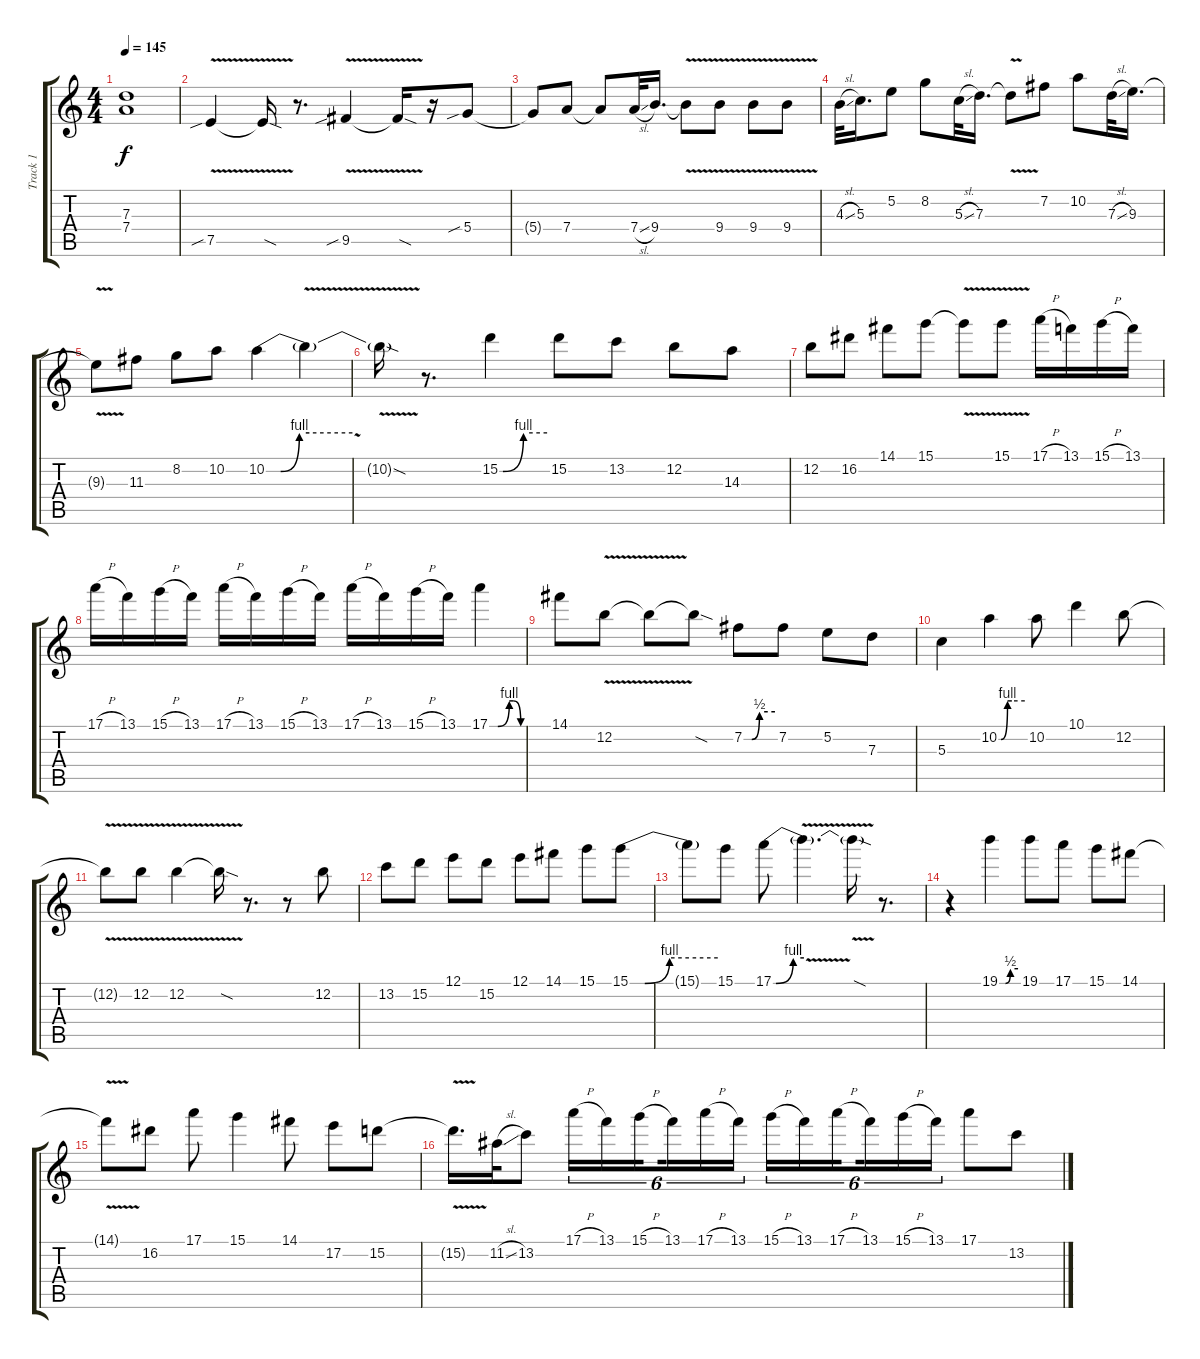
\track ("Track 1" "Track 1") {instrument overdrivenguitar}
\staff {score tabs}
\tuning (E4 B3 G3 D3 A2 E2) {hide}
\ts (4 4)
\tempo 145
\clef g2
\ks c
(7.3{t} 7.4{t}).1{dy f} |
7.5{v sib}.4{volume 15 instrument overdrivenguitar} 7.5{sod t}.16 r.8{d} 9.5{v sib}.4 9.5{sod t}.16 r.16 5.4{sib}.8 |
5.4{t}.8 7.4.8 7.4{t}.8 7.4{sl}.32 9.4.16{d} 9.4{v t}.8 9.4{v}.8 9.4{v}.8 9.4{v}.8 |
4.3{sl}.32 5.3.16{d} 5.2.8 8.2.8 5.3{sl}.32 7.3.16{d} 7.3{v t}.8 7.2.8 10.2.8 7.3{sl}.32 9.3.16{d} |
9.3{v t}.8 11.3.8 8.2.8 10.2.8 10.2{be (custom 0 0 10 0 23 4 30 4 60 4)}.4 10.2{v t}.4 |
10.2{sod t}.16 r.8{d} 15.2{be (custom 0 0 4 0 30 4 60 4)}.4 15.2.8 13.2.8 12.2.8 14.3.8 |
12.2.8 16.2.8 14.1.8 15.1.8 15.1{v t}.8 15.1{v}.8 17.1{h}.16 13.1.16 15.1{h}.16 13.1.16 |
17.1{h}.16 13.1.16 15.1{h}.16 13.1.16 17.1{h}.16 13.1.16 15.1{h}.16 13.1.16 17.1{h}.16 13.1.16 15.1{h}.16 13.1.16 17.1{be (custom 0 0 15 0 36 4 43 4 57 0 60 0)}.4 |
14.1.8 12.2{v}.8 12.2{t}.8 12.2{sod t}.8 7.2{be (custom 0 0 15 0 30 2 60 2)}.8 7.2.8 5.2.8 7.3.8 |
5.3.4 10.2{be (custom 0 0 5 0 20 4 30 4 60 4)}.4 10.2.8 10.1.4 12.2.8 |
12.2{v t}.8 12.2{v}.8 12.2{v}.4 12.2{sod t}.16 r.8{d} r.8 12.2.8 |
13.2.8 15.2.8 12.1.8 15.2.8 12.1.8 14.1.8 15.1.8 15.1{be (custom 0 0 10 0 27 4 60 4)}.8 |
15.1{t}.8 15.1.8 17.1{be (custom 0 0 5 0 39 4 60 4)}.8 17.1{v t}.4{d} 17.1{sod t}.16 r.8{d} |
r.4 19.1{be (custom 0 0 19 0 35 2 60 2)}.4 19.1.8 17.1.8 15.1.8 14.1.8 |
14.1{v t}.8 16.2.8 17.1.8 15.1.4 14.1.8 17.2.8 15.2.8 |
15.2{v t}.16{d} 11.2{sl}.32 13.2.8 17.1{h}.16{tu (6 4)} 13.1.16{tu (6 4)} 15.1{h}.16{tu (6 4) beam splitsecondary} 13.1.16{tu (6 4)} 17.1{h}.16{tu (6 4)} 13.1.16{tu (6 4)} 15.1{h}.16{tu (6 4)} 13.1.16{tu (6 4)} 17.1{h}.16{tu (6 4) beam splitsecondary} 13.1.16{tu (6 4)} 15.1{h}.16{tu (6 4)} 13.1.16{tu (6 4)} 17.1.8 13.2.8
